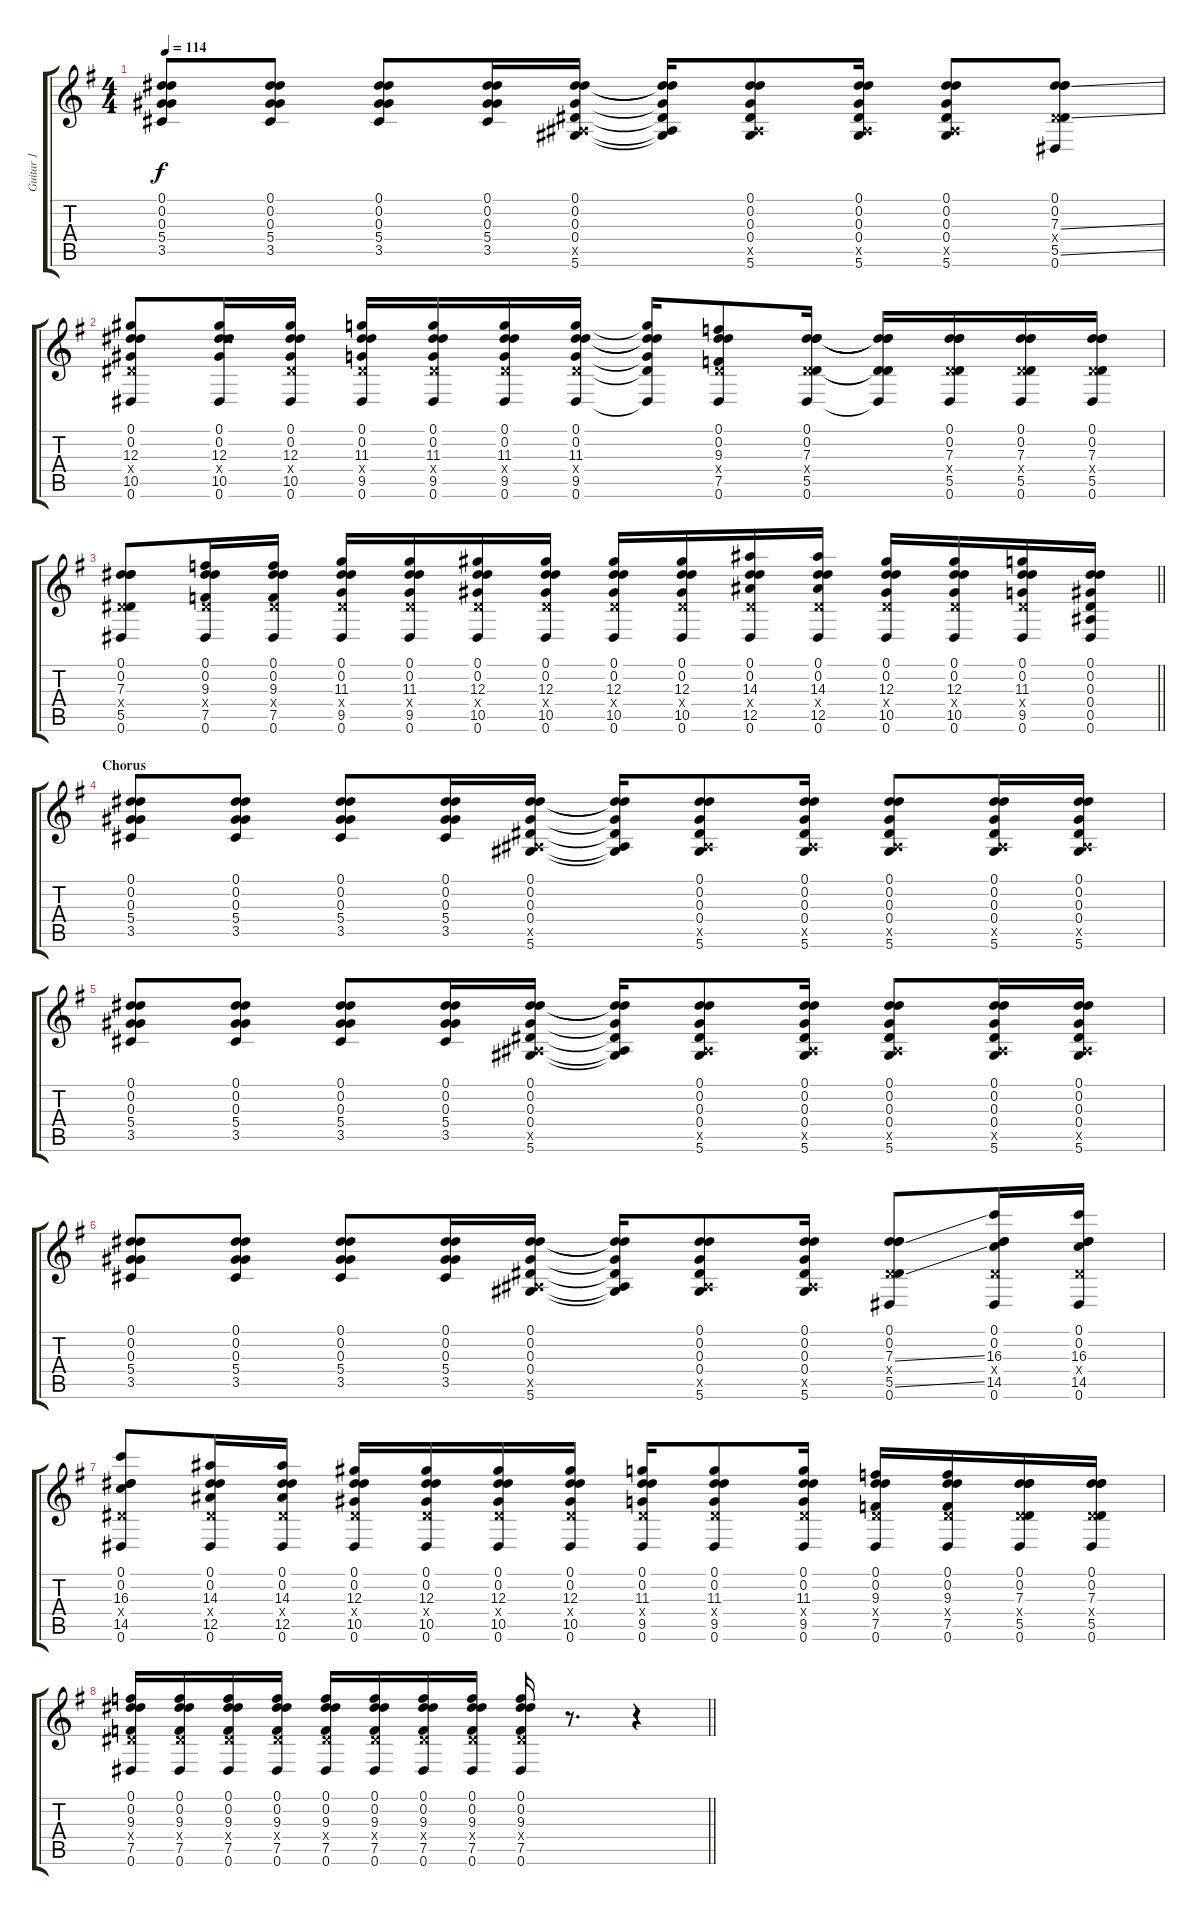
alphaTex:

\track ("Guitar 1" "Guitar 1") {instrument acousticguitarsteel}
\staff {score tabs}
\tuning (Eb4 Eb4 Ab3 Eb3 Bb2 Eb2) {hide}
\ts (4 4)
\tempo 114
\clef g2
\ks g
(0.1 0.2 0.3 5.4 3.5).8{dy f} (0.1 0.2 0.3 5.4 3.5).8 (0.1 0.2 0.3 5.4 3.5).8 (0.1 0.2 0.3 5.4 3.5).16 (0.1 0.2 0.3 0.4 0.5{x} 5.6).16 (0.1{t} 0.2{t} 0.3{t} 0.4{t} 0.5{t} 5.6{t}).16 (0.1 0.2 0.3 0.4 0.5{x} 5.6).8 (0.1 0.2 0.3 0.4 0.5{x} 5.6).16 (0.1 0.2 0.3 0.4 0.5{x} 5.6).8 (0.1 0.2 7.3{ss} 0.4{x} 5.5{ss} 0.6).8 |
(0.1 0.2 12.3 0.4{x} 10.5 0.6).8 (0.1 0.2 12.3 12.4{x} 10.5 0.6).16 (0.1 0.2 12.3 0.4{x} 10.5 0.6).16 (0.1 0.2 11.3 0.4{x} 9.5 0.6).16 (0.1 0.2 11.3 0.4{x} 9.5 0.6).16 (0.1 0.2 11.3 0.4{x} 9.5 0.6).16 (0.1 0.2 11.3 0.4{x} 9.5 0.6).16 (0.1{t} 0.2{t} 11.3{t} 0.4{t} 9.5{t} 0.6{t}).16 (0.1 0.2 9.3 0.4{x} 7.5 0.6).8 (0.1 0.2 7.3 0.4{x} 5.5 0.6).16 (0.1{t} 0.2{t} 7.3{t} 0.4{t} 5.5{t} 0.6{t}).16 (0.1 0.2 7.3 0.4{x} 5.5 0.6).16 (0.1 0.2 7.3 0.4{x} 5.5 0.6).16 (0.1 0.2 7.3 0.4{x} 5.5 0.6).16 |
\barLineRight lightlight
(0.1 0.2 7.3 0.4{x} 5.5 0.6).8 (0.1 0.2 9.3 0.4{x} 7.5 0.6).16 (0.1 0.2 9.3 0.4{x} 7.5 0.6).16 (0.1 0.2 11.3 0.4{x} 9.5 0.6).16 (0.1 0.2 11.3 0.4{x} 9.5 0.6).16 (0.1 0.2 12.3 0.4{x} 10.5 0.6).16 (0.1 0.2 12.3 0.4{x} 10.5 0.6).16 (0.1 0.2 12.3 0.4{x} 10.5 0.6).16 (0.1 0.2 12.3 0.4{x} 10.5 0.6).16 (0.1 0.2 14.3 0.4{x} 12.5 0.6).16 (0.1 0.2 14.3 0.4{x} 12.5 0.6).16 (0.1 0.2 12.3 0.4{x} 10.5 0.6).16 (0.1 0.2 12.3 0.4{x} 10.5 0.6).16 (0.1 0.2 11.3 0.4{x} 9.5 0.6).16 (0.1 0.2 0.3 0.4 0.5 0.6).16 |
\section ("" "Chorus")
(0.1 0.2 0.3 5.4 3.5).8 (0.1 0.2 0.3 5.4 3.5).8 (0.1 0.2 0.3 5.4 3.5).8 (0.1 0.2 0.3 5.4 3.5).16 (0.1 0.2 0.3 0.4 0.5{x} 5.6).16 (0.1{t} 0.2{t} 0.3{t} 0.4{t} 0.5{t} 5.6{t}).16 (0.1 0.2 0.3 0.4 0.5{x} 5.6).8 (0.1 0.2 0.3 0.4 0.5{x} 5.6).16 (0.1 0.2 0.3 0.4 0.5{x} 5.6).8 (0.1 0.2 0.3 0.4 0.5{x} 5.6).16 (0.1 0.2 0.3 0.4 0.5{x} 5.6).16 |
(0.1 0.2 0.3 5.4 3.5).8 (0.1 0.2 0.3 5.4 3.5).8 (0.1 0.2 0.3 5.4 3.5).8 (0.1 0.2 0.3 5.4 3.5).16 (0.1 0.2 0.3 0.4 0.5{x} 5.6).16 (0.1{t} 0.2{t} 0.3{t} 0.4{t} 0.5{t} 5.6{t}).16 (0.1 0.2 0.3 0.4 0.5{x} 5.6).8 (0.1 0.2 0.3 0.4 0.5{x} 5.6).16 (0.1 0.2 0.3 0.4 0.5{x} 5.6).8 (0.1 0.2 0.3 0.4 0.5{x} 5.6).16 (0.1 0.2 0.3 0.4 0.5{x} 5.6).16 |
(0.1 0.2 0.3 5.4 3.5).8 (0.1 0.2 0.3 5.4 3.5).8 (0.1 0.2 0.3 5.4 3.5).8 (0.1 0.2 0.3 5.4 3.5).16 (0.1 0.2 0.3 0.4 0.5{x} 5.6).16 (0.1{t} 0.2{t} 0.3{t} 0.4{t} 0.5{t} 5.6{t}).16 (0.1 0.2 0.3 0.4 0.5{x} 5.6).8 (0.1 0.2 0.3 0.4 0.5{x} 5.6).16 (0.1 0.2 7.3{ss} 0.4{x} 5.5{ss} 0.6).8 (0.1 0.2 16.3 0.4{x} 14.5 0.6).16 (0.1 0.2 16.3 0.4{x} 14.5 0.6).16 |
(0.1 0.2 16.3 0.4{x} 14.5 0.6).8 (0.1 0.2 14.3 0.4{x} 12.5 0.6).16 (0.1 0.2 14.3 0.4{x} 12.5 0.6).16 (0.1 0.2 12.3 0.4{x} 10.5 0.6).16 (0.1 0.2 12.3 0.4{x} 10.5 0.6).16 (0.1 0.2 12.3 0.4{x} 10.5 0.6).16 (0.1 0.2 12.3 0.4{x} 10.5 0.6).16 (0.1 0.2 11.3 0.4{x} 9.5 0.6).16 (0.1 0.2 11.3 0.4{x} 9.5 0.6).8 (0.1 0.2 11.3 0.4{x} 9.5 0.6).16 (0.1 0.2 9.3 0.4{x} 7.5 0.6).16 (0.1 0.2 9.3 0.4{x} 7.5 0.6).16 (0.1 0.2 7.3 0.4{x} 5.5 0.6).16 (0.1 0.2 7.3 0.4{x} 5.5 0.6).16 |
\barLineRight lightlight
(0.1 0.2 9.3 0.4{x} 7.5 0.6).16 (0.1 0.2 9.3 0.4{x} 7.5 0.6).16 (0.1 0.2 9.3 0.4{x} 7.5 0.6).16 (0.1 0.2 9.3 0.4{x} 7.5 0.6).16 (0.1 0.2 9.3 0.4{x} 7.5 0.6).16 (0.1 0.2 9.3 0.4{x} 7.5 0.6).16 (0.1 0.2 9.3 0.4{x} 7.5 0.6).16 (0.1 0.2 9.3 0.4{x} 7.5 0.6).16 (0.1 0.2 9.3 0.4{x} 7.5 0.6).16 r.8{d} r.4
